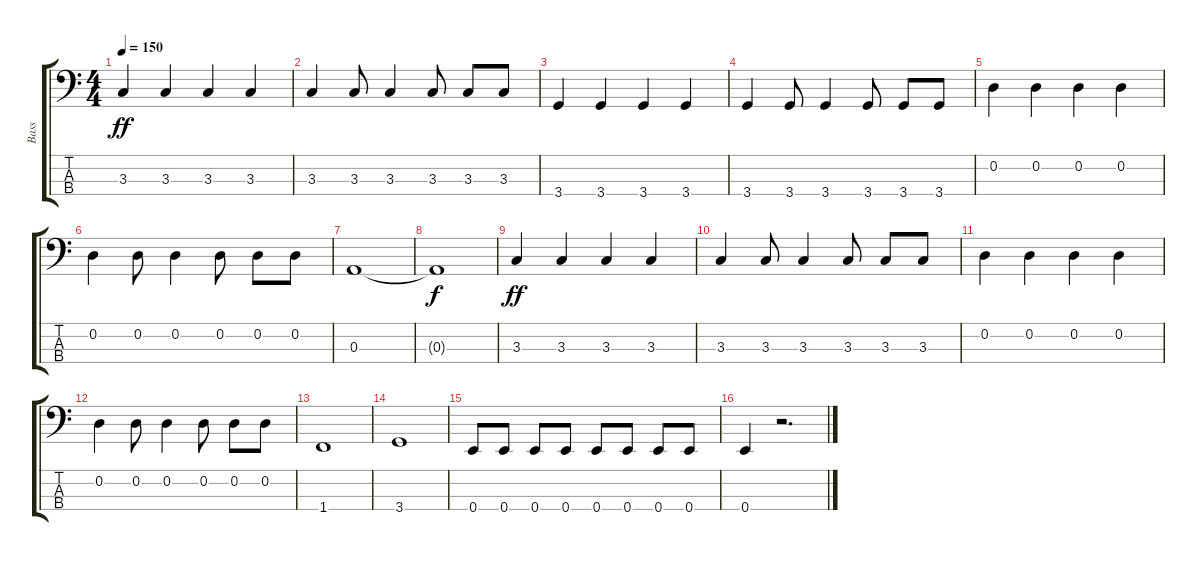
\track ("Bass" "Bass") {instrument electricbassfinger}
\staff {score tabs}
\tuning (G2 D2 A1 E1) {hide}
\ts (4 4)
\tempo 150
\clef f4
\ks c
3.3.4{dy ff} 3.3.4 3.3.4 3.3.4 |
3.3.4 3.3.8 3.3.4 3.3.8 3.3.8 3.3.8 |
3.4.4 3.4.4 3.4.4 3.4.4 |
3.4.4 3.4.8 3.4.4 3.4.8 3.4.8 3.4.8 |
0.2.4 0.2.4 0.2.4 0.2.4 |
0.2.4 0.2.8 0.2.4 0.2.8 0.2.8 0.2.8 |
0.3.1 |
0.3{t}.1{dy f} |
3.3.4{dy ff} 3.3.4 3.3.4 3.3.4 |
3.3.4 3.3.8 3.3.4 3.3.8 3.3.8 3.3.8 |
0.2.4 0.2.4 0.2.4 0.2.4 |
0.2.4 0.2.8 0.2.4 0.2.8 0.2.8 0.2.8 |
1.4.1 |
3.4.1 |
0.4.8 0.4.8 0.4.8 0.4.8 0.4.8 0.4.8 0.4.8 0.4.8 |
0.4.4 r.2{d}
